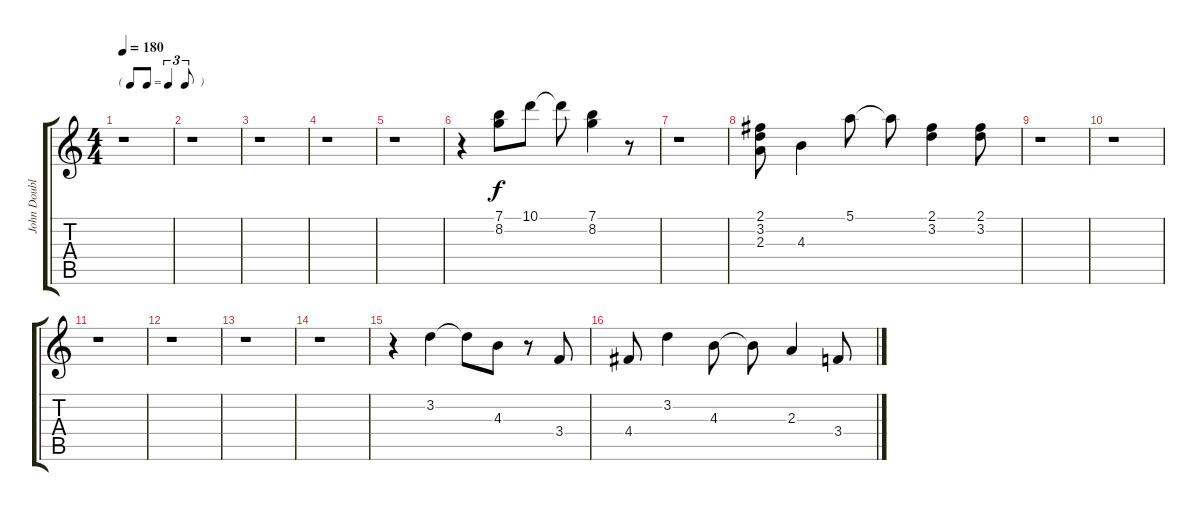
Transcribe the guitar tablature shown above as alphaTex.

\track ("John Doubled" "John Doubl") {instrument electricguitarjazz}
\staff {score tabs}
\tuning (E4 B3 G3 D3 A2 E2) {hide}
\ts (4 4)
\tf triplet8th
\tempo 180
\clef g2
\ks c
r.1{dy f} |
r.1 |
r.1 |
r.1 |
r.1 |
r.4 (7.1 8.2).8 10.1.8 10.1{t}.8 (7.1 8.2).4 r.8 |
r.1 |
(2.1 3.2 2.3).8 4.3.4 5.1.8 5.1{t}.8 (2.1 3.2).4 (2.1 3.2).8 |
r.1 |
r.1 |
r.1 |
r.1 |
r.1 |
r.1 |
r.4 3.2.4 3.2{t}.8 4.3.8 r.8 3.4.8 |
4.4.8 3.2.4 4.3.8 4.3{t}.8 2.3.4 3.4.8
